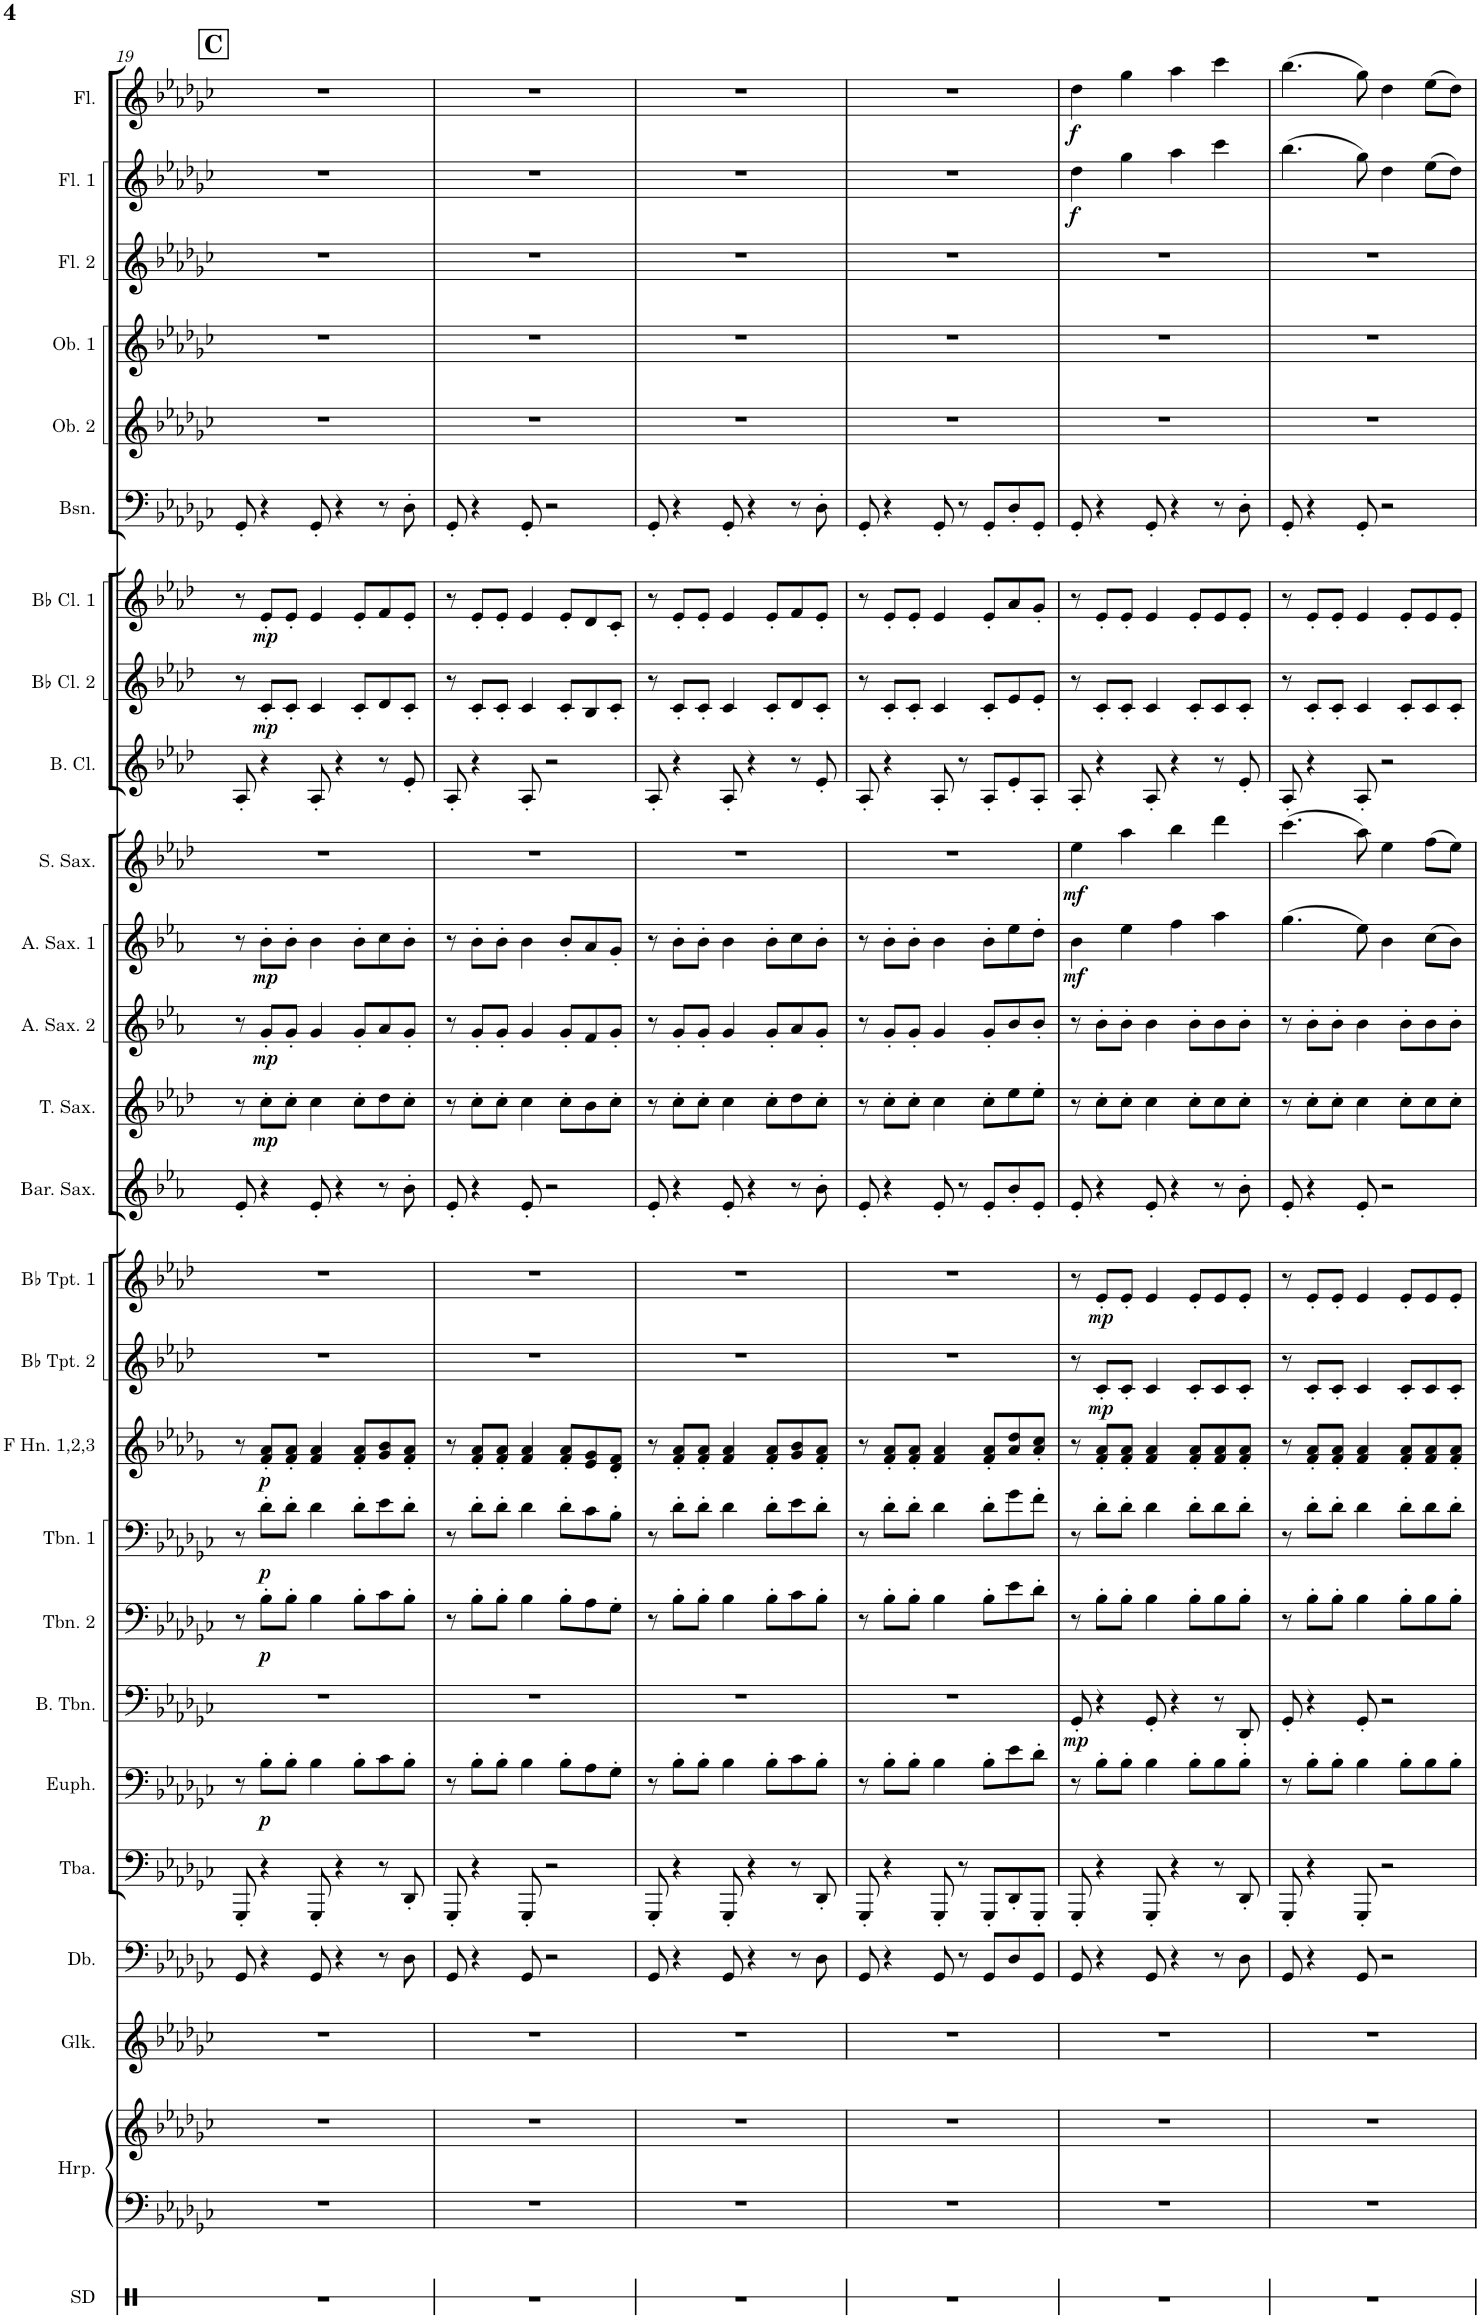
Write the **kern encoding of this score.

**kern	**kern	**kern	**kern	**kern	**kern	**kern	**dynam	**kern	**dynam	**kern	**dynam	**kern	**dynam	**kern	**dynam	**kern	**dynam	**kern	**dynam	**kern	**kern	**dynam	**kern	**dynam	**kern	**dynam	**kern	**dynam	**kern	**kern	**dynam	**kern	**dynam	**kern	**kern	**kern	**kern	**kern	**dynam	**kern	**dynam
*part26	*part25	*part25	*part24	*part23	*part22	*part21	*part21	*part20	*part20	*part19	*part19	*part18	*part18	*part17	*part17	*part16	*part16	*part15	*part15	*part14	*part13	*part13	*part12	*part12	*part11	*part11	*part10	*part10	*part9	*part8	*part8	*part7	*part7	*part6	*part5	*part4	*part3	*part2	*part2	*part1	*part1
*staff27	*staff26	*staff25	*staff24	*staff23	*staff22	*staff21	*staff21	*staff20	*staff20	*staff19	*staff19	*staff18	*staff18	*staff17	*staff17	*staff16	*staff16	*staff15	*staff15	*staff14	*staff13	*staff13	*staff12	*staff12	*staff11	*staff11	*staff10	*staff10	*staff9	*staff8	*staff8	*staff7	*staff7	*staff6	*staff5	*staff4	*staff3	*staff2	*staff2	*staff1	*staff1
*I"Snare Drum	*I"Harp	*	*I"Glockenspiel	*I"Double Bass	*I"Tuba	*I"Euphonium	*	*I"Bass Trombone	*	*I"Trombone 2	*	*I"Trombone 1	*	*I"F Horn 1,2,3	*	*I"Bb Trumpet 2	*	*I"Bb Trumpet 1	*	*I"Baritone Saxophone	*I"Tenor Saxophone	*	*I"Alto Saxophone 2	*	*I"Alto Saxophone 1	*	*I"Soprano Saxophone	*	*I"Bass Clarinet	*I"Bb Clarinet 2	*	*I"Bb Clarinet 1	*	*I"Bassoon	*I"Oboe 2	*I"Oboe 1	*I"Flute 2	*I"Flute 1	*	*I"Piccolo	*
*I'SD	*I'Hrp.	*	*I'Glk.	*I'Db.	*I'Tba.	*I'Euph.	*	*I'B. Tbn.	*	*I'Tbn. 2	*	*I'Tbn. 1	*	*I'F Hn. 1,2,3	*	*I'Bb Tpt. 2	*	*I'Bb Tpt. 1	*	*I'Bar. Sax.	*I'T. Sax.	*	*I'A. Sax. 2	*	*I'A. Sax. 1	*	*I'S. Sax.	*	*I'B. Cl.	*I'Bb Cl. 2	*	*I'Bb Cl. 1	*	*I'Bsn.	*I'Ob. 2	*I'Ob. 1	*I'Fl. 2	*I'Fl. 1	*	*I'Picc.	*
!!LO:PB:g=z
*clefX	*clefF4	*clefG2	*clefG2	*clefF4	*clefF4	*clefF4	*	*clefF4	*	*clefF4	*	*clefF4	*	*clefG2	*	*clefG2	*	*clefG2	*	*clefG2	*clefG2	*	*clefG2	*	*clefG2	*	*clefG2	*	*clefG2	*clefG2	*	*clefG2	*	*clefF4	*clefG2	*clefG2	*clefG2	*clefG2	*	*clefG2	*
*	*	*	*Trd-14c-24	*Trd7c12	*	*	*	*	*	*	*	*	*	*Trd4c7	*	*Trd1c2	*	*Trd1c2	*	*Trd12c21	*Trd8c14	*	*Trd5c9	*	*Trd5c9	*	*Trd1c2	*	*Trd8c14	*Trd1c2	*	*Trd1c2	*	*	*	*	*	*	*	*Trd-7c-12	*
*k[]	*k[b-e-a-d-g-c-]	*k[b-e-a-d-g-c-]	*k[b-e-a-d-g-c-]	*k[b-e-a-d-g-c-]	*k[b-e-a-d-g-c-]	*k[b-e-a-d-g-c-]	*	*k[b-e-a-d-g-c-]	*	*k[b-e-a-d-g-c-]	*	*k[b-e-a-d-g-c-]	*	*k[b-e-a-d-g-]	*	*k[b-e-a-d-]	*	*k[b-e-a-d-]	*	*k[b-e-a-]	*k[b-e-a-d-]	*	*k[b-e-a-]	*	*k[b-e-a-]	*	*k[b-e-a-d-]	*	*k[b-e-a-d-]	*k[b-e-a-d-]	*	*k[b-e-a-d-]	*	*k[b-e-a-d-g-c-]	*k[b-e-a-d-g-c-]	*k[b-e-a-d-g-c-]	*k[b-e-a-d-g-c-]	*k[b-e-a-d-g-c-]	*	*k[b-e-a-d-g-c-]	*
*M4/4	*M4/4	*M4/4	*M4/4	*M4/4	*M4/4	*M4/4	*	*M4/4	*	*M4/4	*	*M4/4	*	*M4/4	*	*M4/4	*	*M4/4	*	*M4/4	*M4/4	*	*M4/4	*	*M4/4	*	*M4/4	*	*M4/4	*M4/4	*	*M4/4	*	*M4/4	*M4/4	*M4/4	*M4/4	*M4/4	*	*M4/4	*
!!LO:REH:place=s1:a:B:cj:fs=14:t=C
=19	=19	=19	=19	=19	=19	=19	=19	=19	=19	=19	=19	=19	=19	=19	=19	=19	=19	=19	=19	=19	=19	=19	=19	=19	=19	=19	=19	=19	=19	=19	=19	=19	=19	=19	=19	=19	=19	=19	=19	=19	=19
1r	1r	1r	1r	8GG-/	8GGG-'/	8r	.	1r	.	8r	.	8r	.	8r	.	1r	.	1r	.	8e-'/	8r	.	8r	.	8r	.	1r	.	8A-'/	8r	.	8r	.	8GG-'/	1r	1r	1r	1r	.	1r	.
!	!	!	!	!	!	!	!LO:DY:b	!	!	!	!LO:DY:b	!	!LO:DY:b	!	!LO:DY:b	!	!	!	!	!	!	!LO:DY:b	!	!LO:DY:b	!	!LO:DY:b	!	!	!	!	!LO:DY:b	!	!LO:DY:b	!	!	!	!	!	!	!	!
.	.	.	.	4r	4r	8B-'\L	p	.	.	8B-'\L	p	8d-'\L	p	8f/' 8a-/'L	p	.	.	.	.	4r	8cc'\L	mp	8g'/L	mp	8b-'\L	mp	.	.	4r	8c'/L	mp	8e-'/L	mp	4r	.	.	.	.	.	.	.
.	.	.	.	.	.	8B-'\J	.	.	.	8B-'\J	.	8d-'\J	.	8f/' 8a-/'J	.	.	.	.	.	.	8cc'\J	.	8g'/J	.	8b-'\J	.	.	.	.	8c'/J	.	8e-'/J	.	.	.	.	.	.	.	.	.
.	.	.	.	8GG-/	8GGG-'/	4B-\	.	.	.	4B-\	.	4d-\	.	4f/ 4a-/	.	.	.	.	.	8e-'/	4cc\	.	4g/	.	4b-\	.	.	.	8A-'/	4c/	.	4e-/	.	8GG-'/	.	.	.	.	.	.	.
.	.	.	.	4r	4r	.	.	.	.	.	.	.	.	.	.	.	.	.	.	4r	.	.	.	.	.	.	.	.	4r	.	.	.	.	4r	.	.	.	.	.	.	.
.	.	.	.	.	.	8B-'\L	.	.	.	8B-'\L	.	8d-'\L	.	8f/' 8a-/'L	.	.	.	.	.	.	8cc'\L	.	8g'/L	.	8b-'\L	.	.	.	.	8c'/L	.	8e-'/L	.	.	.	.	.	.	.	.	.
.	.	.	.	8r	8r	8c-\	.	.	.	8c-\	.	8e-\	.	8g-/ 8b-/	.	.	.	.	.	8r	8dd-\	.	8a-/	.	8cc\	.	.	.	8r	8d-/	.	8f/	.	8r	.	.	.	.	.	.	.
.	.	.	.	8D-\	8DD-'/	8B-'\J	.	.	.	8B-'\J	.	8d-'\J	.	8f/' 8a-/'J	.	.	.	.	.	8b-'\	8cc'\J	.	8g'/J	.	8b-'\J	.	.	.	8e-'/	8c'/J	.	8e-'/J	.	8D-'\	.	.	.	.	.	.	.
=20	=20	=20	=20	=20	=20	=20	=20	=20	=20	=20	=20	=20	=20	=20	=20	=20	=20	=20	=20	=20	=20	=20	=20	=20	=20	=20	=20	=20	=20	=20	=20	=20	=20	=20	=20	=20	=20	=20	=20	=20	=20
1r	1r	1r	1r	8GG-/	8GGG-'/	8r	.	1r	.	8r	.	8r	.	8r	.	1r	.	1r	.	8e-'/	8r	.	8r	.	8r	.	1r	.	8A-'/	8r	.	8r	.	8GG-'/	1r	1r	1r	1r	.	1r	.
.	.	.	.	4r	4r	8B-'\L	.	.	.	8B-'\L	.	8d-'\L	.	8f/' 8a-/'L	.	.	.	.	.	4r	8cc'\L	.	8g'/L	.	8b-'\L	.	.	.	4r	8c'/L	.	8e-'/L	.	4r	.	.	.	.	.	.	.
.	.	.	.	.	.	8B-'\J	.	.	.	8B-'\J	.	8d-'\J	.	8f/' 8a-/'J	.	.	.	.	.	.	8cc'\J	.	8g'/J	.	8b-'\J	.	.	.	.	8c'/J	.	8e-'/J	.	.	.	.	.	.	.	.	.
.	.	.	.	8GG-/	8GGG-'/	4B-\	.	.	.	4B-\	.	4d-\	.	4f/ 4a-/	.	.	.	.	.	8e-'/	4cc\	.	4g/	.	4b-\	.	.	.	8A-'/	4c/	.	4e-/	.	8GG-'/	.	.	.	.	.	.	.
.	.	.	.	2r	2r	.	.	.	.	.	.	.	.	.	.	.	.	.	.	2r	.	.	.	.	.	.	.	.	2r	.	.	.	.	2r	.	.	.	.	.	.	.
.	.	.	.	.	.	8B-'\L	.	.	.	8B-'\L	.	8d-'\L	.	8f/' 8a-/'L	.	.	.	.	.	.	8cc'\L	.	8g'/L	.	8b-'/L	.	.	.	.	8c'/L	.	8e-'/L	.	.	.	.	.	.	.	.	.
.	.	.	.	.	.	8A-\	.	.	.	8A-\	.	8c-\	.	8e-/ 8g-/	.	.	.	.	.	.	8b-\	.	8f/	.	8a-/	.	.	.	.	8B-/	.	8d-/	.	.	.	.	.	.	.	.	.
.	.	.	.	.	.	8G-'\J	.	.	.	8G-'\J	.	8B-'\J	.	8d-/' 8f/'J	.	.	.	.	.	.	8cc'\J	.	8g'/J	.	8g'/J	.	.	.	.	8c'/J	.	8c'/J	.	.	.	.	.	.	.	.	.
=21	=21	=21	=21	=21	=21	=21	=21	=21	=21	=21	=21	=21	=21	=21	=21	=21	=21	=21	=21	=21	=21	=21	=21	=21	=21	=21	=21	=21	=21	=21	=21	=21	=21	=21	=21	=21	=21	=21	=21	=21	=21
1r	1r	1r	1r	8GG-/	8GGG-'/	8r	.	1r	.	8r	.	8r	.	8r	.	1r	.	1r	.	8e-'/	8r	.	8r	.	8r	.	1r	.	8A-'/	8r	.	8r	.	8GG-'/	1r	1r	1r	1r	.	1r	.
.	.	.	.	4r	4r	8B-'\L	.	.	.	8B-'\L	.	8d-'\L	.	8f/' 8a-/'L	.	.	.	.	.	4r	8cc'\L	.	8g'/L	.	8b-'\L	.	.	.	4r	8c'/L	.	8e-'/L	.	4r	.	.	.	.	.	.	.
.	.	.	.	.	.	8B-'\J	.	.	.	8B-'\J	.	8d-'\J	.	8f/' 8a-/'J	.	.	.	.	.	.	8cc'\J	.	8g'/J	.	8b-'\J	.	.	.	.	8c'/J	.	8e-'/J	.	.	.	.	.	.	.	.	.
.	.	.	.	8GG-/	8GGG-'/	4B-\	.	.	.	4B-\	.	4d-\	.	4f/ 4a-/	.	.	.	.	.	8e-'/	4cc\	.	4g/	.	4b-\	.	.	.	8A-'/	4c/	.	4e-/	.	8GG-'/	.	.	.	.	.	.	.
.	.	.	.	4r	4r	.	.	.	.	.	.	.	.	.	.	.	.	.	.	4r	.	.	.	.	.	.	.	.	4r	.	.	.	.	4r	.	.	.	.	.	.	.
.	.	.	.	.	.	8B-'\L	.	.	.	8B-'\L	.	8d-'\L	.	8f/' 8a-/'L	.	.	.	.	.	.	8cc'\L	.	8g'/L	.	8b-'\L	.	.	.	.	8c'/L	.	8e-'/L	.	.	.	.	.	.	.	.	.
.	.	.	.	8r	8r	8c-\	.	.	.	8c-\	.	8e-\	.	8g-/ 8b-/	.	.	.	.	.	8r	8dd-\	.	8a-/	.	8cc\	.	.	.	8r	8d-/	.	8f/	.	8r	.	.	.	.	.	.	.
.	.	.	.	8D-\	8DD-'/	8B-'\J	.	.	.	8B-'\J	.	8d-'\J	.	8f/' 8a-/'J	.	.	.	.	.	8b-'\	8cc'\J	.	8g'/J	.	8b-'\J	.	.	.	8e-'/	8c'/J	.	8e-'/J	.	8D-'\	.	.	.	.	.	.	.
=22	=22	=22	=22	=22	=22	=22	=22	=22	=22	=22	=22	=22	=22	=22	=22	=22	=22	=22	=22	=22	=22	=22	=22	=22	=22	=22	=22	=22	=22	=22	=22	=22	=22	=22	=22	=22	=22	=22	=22	=22	=22
1r	1r	1r	1r	8GG-/	8GGG-'/	8r	.	1r	.	8r	.	8r	.	8r	.	1r	.	1r	.	8e-'/	8r	.	8r	.	8r	.	1r	.	8A-'/	8r	.	8r	.	8GG-'/	1r	1r	1r	1r	.	1r	.
.	.	.	.	4r	4r	8B-'\L	.	.	.	8B-'\L	.	8d-'\L	.	8f/' 8a-/'L	.	.	.	.	.	4r	8cc'\L	.	8g'/L	.	8b-'\L	.	.	.	4r	8c'/L	.	8e-'/L	.	4r	.	.	.	.	.	.	.
.	.	.	.	.	.	8B-'\J	.	.	.	8B-'\J	.	8d-'\J	.	8f/' 8a-/'J	.	.	.	.	.	.	8cc'\J	.	8g'/J	.	8b-'\J	.	.	.	.	8c'/J	.	8e-'/J	.	.	.	.	.	.	.	.	.
.	.	.	.	8GG-/	8GGG-'/	4B-\	.	.	.	4B-\	.	4d-\	.	4f/ 4a-/	.	.	.	.	.	8e-'/	4cc\	.	4g/	.	4b-\	.	.	.	8A-'/	4c/	.	4e-/	.	8GG-'/	.	.	.	.	.	.	.
.	.	.	.	8r	8r	.	.	.	.	.	.	.	.	.	.	.	.	.	.	8r	.	.	.	.	.	.	.	.	8r	.	.	.	.	8r	.	.	.	.	.	.	.
.	.	.	.	8GG-/L	8GGG-'/L	8B-'\L	.	.	.	8B-'\L	.	8d-'\L	.	8f/' 8a-/'L	.	.	.	.	.	8e-'/L	8cc'\L	.	8g'/L	.	8b-'\L	.	.	.	8A-'/L	8c'/L	.	8e-'/L	.	8GG-'/L	.	.	.	.	.	.	.
.	.	.	.	8D-/	8DD-'/	8e-\	.	.	.	8e-\	.	8g-\	.	8a-/ 8dd-/	.	.	.	.	.	8b-'/	8ee-\	.	8b-/	.	8ee-\	.	.	.	8e-'/	8e-/	.	8a-/	.	8D-'/	.	.	.	.	.	.	.
.	.	.	.	8GG-/J	8GGG-'/J	8d-'\J	.	.	.	8d-'\J	.	8f'\J	.	8a-/' 8cc/'J	.	.	.	.	.	8e-'/J	8ee-'\J	.	8b-'/J	.	8dd'\J	.	.	.	8A-'/J	8e-'/J	.	8g'/J	.	8GG-'/J	.	.	.	.	.	.	.
=23	=23	=23	=23	=23	=23	=23	=23	=23	=23	=23	=23	=23	=23	=23	=23	=23	=23	=23	=23	=23	=23	=23	=23	=23	=23	=23	=23	=23	=23	=23	=23	=23	=23	=23	=23	=23	=23	=23	=23	=23	=23
!	!	!	!	!	!	!	!	!	!LO:DY:b	!	!	!	!	!	!	!	!	!	!	!	!	!	!	!	!	!LO:DY:b	!	!LO:DY:b	!	!	!	!	!	!	!	!	!	!	!LO:DY:b	!	!LO:DY:b
1r	1r	1r	1r	8GG-/	8GGG-'/	8r	.	8GG-'/	mp	8r	.	8r	.	8r	.	8r	.	8r	.	8e-'/	8r	.	8r	.	4b-\	mf	4ee-\	mf	8A-'/	8r	.	8r	.	8GG-'/	1r	1r	1r	4dd-\	f	4dd-\	f
!	!	!	!	!	!	!	!	!	!	!	!	!	!	!	!	!	!LO:DY:b	!	!LO:DY:b	!	!	!	!	!	!	!	!	!	!	!	!	!	!	!	!	!	!	!	!	!	!
.	.	.	.	4r	4r	8B-'\L	.	4r	.	8B-'\L	.	8d-'\L	.	8f/' 8a-/'L	.	8c'/L	mp	8e-'/L	mp	4r	8cc'\L	.	8b-'\L	.	.	.	.	.	4r	8c'/L	.	8e-'/L	.	4r	.	.	.	.	.	.	.
.	.	.	.	.	.	8B-'\J	.	.	.	8B-'\J	.	8d-'\J	.	8f/' 8a-/'J	.	8c'/J	.	8e-'/J	.	.	8cc'\J	.	8b-'\J	.	4ee-\	.	4aa-\	.	.	8c'/J	.	8e-'/J	.	.	.	.	.	4gg-\	.	4gg-\	.
.	.	.	.	8GG-/	8GGG-'/	4B-\	.	8GG-'/	.	4B-\	.	4d-\	.	4f/ 4a-/	.	4c/	.	4e-/	.	8e-'/	4cc\	.	4b-\	.	.	.	.	.	8A-'/	4c/	.	4e-/	.	8GG-'/	.	.	.	.	.	.	.
.	.	.	.	4r	4r	.	.	4r	.	.	.	.	.	.	.	.	.	.	.	4r	.	.	.	.	4ff\	.	4bb-\	.	4r	.	.	.	.	4r	.	.	.	4aa-\	.	4aa-\	.
.	.	.	.	.	.	8B-'\L	.	.	.	8B-'\L	.	8d-'\L	.	8f/' 8a-/'L	.	8c'/L	.	8e-'/L	.	.	8cc'\L	.	8b-'\L	.	.	.	.	.	.	8c'/L	.	8e-'/L	.	.	.	.	.	.	.	.	.
.	.	.	.	8r	8r	8B-\	.	8r	.	8B-\	.	8d-\	.	8f/ 8a-/	.	8c/	.	8e-/	.	8r	8cc\	.	8b-\	.	4aa-\	.	4ddd-\	.	8r	8c/	.	8e-/	.	8r	.	.	.	4ccc-\	.	4ccc-\	.
.	.	.	.	8D-\	8DD-'/	8B-'\J	.	8DD-'/	.	8B-'\J	.	8d-'\J	.	8f/' 8a-/'J	.	8c'/J	.	8e-'/J	.	8b-'\	8cc'\J	.	8b-'\J	.	.	.	.	.	8e-'/	8c'/J	.	8e-'/J	.	8D-'\	.	.	.	.	.	.	.
=24	=24	=24	=24	=24	=24	=24	=24	=24	=24	=24	=24	=24	=24	=24	=24	=24	=24	=24	=24	=24	=24	=24	=24	=24	=24	=24	=24	=24	=24	=24	=24	=24	=24	=24	=24	=24	=24	=24	=24	=24	=24
1r	1r	1r	1r	8GG-/	8GGG-'/	8r	.	8GG-'/	.	8r	.	8r	.	8r	.	8r	.	8r	.	8e-'/	8r	.	8r	.	(4.gg\	.	(4.ccc\	.	8A-'/	8r	.	8r	.	8GG-'/	1r	1r	1r	(4.bb-\	.	(4.bb-\	.
.	.	.	.	4r	4r	8B-'\L	.	4r	.	8B-'\L	.	8d-'\L	.	8f/' 8a-/'L	.	8c'/L	.	8e-'/L	.	4r	8cc'\L	.	8b-'\L	.	.	.	.	.	4r	8c'/L	.	8e-'/L	.	4r	.	.	.	.	.	.	.
.	.	.	.	.	.	8B-'\J	.	.	.	8B-'\J	.	8d-'\J	.	8f/' 8a-/'J	.	8c'/J	.	8e-'/J	.	.	8cc'\J	.	8b-'\J	.	.	.	.	.	.	8c'/J	.	8e-'/J	.	.	.	.	.	.	.	.	.
.	.	.	.	8GG-/	8GGG-'/	4B-\	.	8GG-'/	.	4B-\	.	4d-\	.	4f/ 4a-/	.	4c/	.	4e-/	.	8e-'/	4cc\	.	4b-\	.	8ee-\)	.	8aa-\)	.	8A-'/	4c/	.	4e-/	.	8GG-'/	.	.	.	8gg-\)	.	8gg-\)	.
.	.	.	.	2r	2r	.	.	2r	.	.	.	.	.	.	.	.	.	.	.	2r	.	.	.	.	4b-\	.	4ee-\	.	2r	.	.	.	.	2r	.	.	.	4dd-\	.	4dd-\	.
.	.	.	.	.	.	8B-'\L	.	.	.	8B-'\L	.	8d-'\L	.	8f/' 8a-/'L	.	8c'/L	.	8e-'/L	.	.	8cc'\L	.	8b-'\L	.	.	.	.	.	.	8c'/L	.	8e-'/L	.	.	.	.	.	.	.	.	.
.	.	.	.	.	.	8B-\	.	.	.	8B-\	.	8d-\	.	8f/ 8a-/	.	8c/	.	8e-/	.	.	8cc\	.	8b-\	.	(8cc\L	.	(8ff\L	.	.	8c/	.	8e-/	.	.	.	.	.	(8ee-\L	.	(8ee-\L	.
.	.	.	.	.	.	8B-'\J	.	.	.	8B-'\J	.	8d-'\J	.	8f/' 8a-/'J	.	8c'/J	.	8e-'/J	.	.	8cc'\J	.	8b-'\J	.	8b-\J)	.	8ee-\J)	.	.	8c'/J	.	8e-'/J	.	.	.	.	.	8dd-\J)	.	8dd-\J)	.
=	=	=	=	=	=	=	=	=	=	=	=	=	=	=	=	=	=	=	=	=	=	=	=	=	=	=	=	=	=	=	=	=	=	=	=	=	=	=	=	=	=
*-	*-	*-	*-	*-	*-	*-	*-	*-	*-	*-	*-	*-	*-	*-	*-	*-	*-	*-	*-	*-	*-	*-	*-	*-	*-	*-	*-	*-	*-	*-	*-	*-	*-	*-	*-	*-	*-	*-	*-	*-	*-
